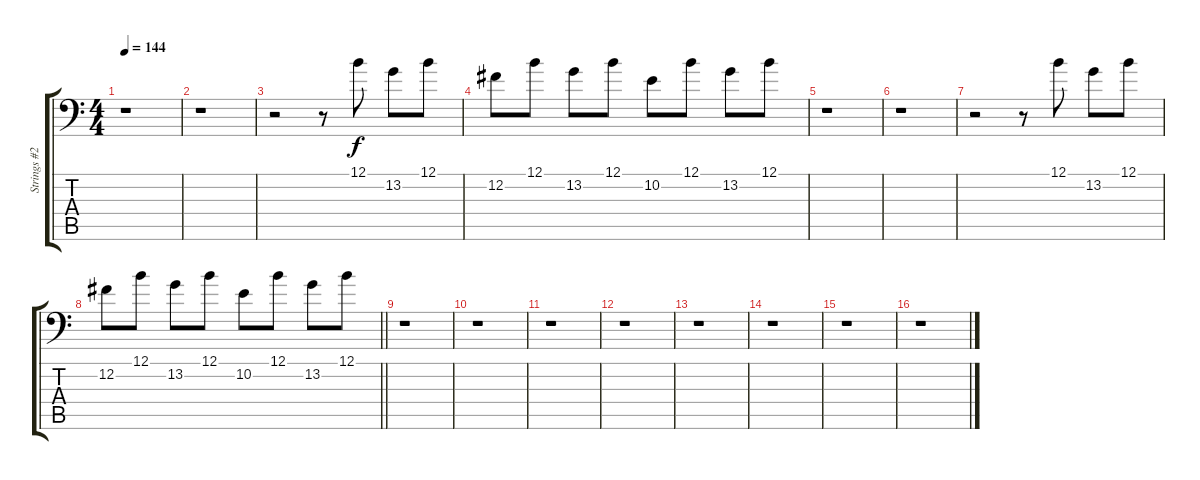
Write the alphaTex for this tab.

\track ("Strings #2" "Strings #2") {instrument violin}
\staff {score tabs}
\tuning (B3 Gb3 D3 A2 E2 A1) {hide}
\ts (4 4)
\tempo 144
\clef f4
\ks c
r.1{dy f} |
r.1 |
r.2 r.8 12.1.8 13.2.8 12.1.8 |
12.2.8 12.1.8 13.2.8 12.1.8 10.2.8 12.1.8 13.2.8 12.1.8 |
r.1 |
r.1 |
r.2 r.8 12.1.8 13.2.8 12.1.8 |
\barLineRight lightlight
12.2.8 12.1.8 13.2.8 12.1.8 10.2.8 12.1.8 13.2.8 12.1.8 |
r.1 |
r.1 |
r.1 |
r.1 |
r.1 |
r.1 |
r.1 |
r.1
